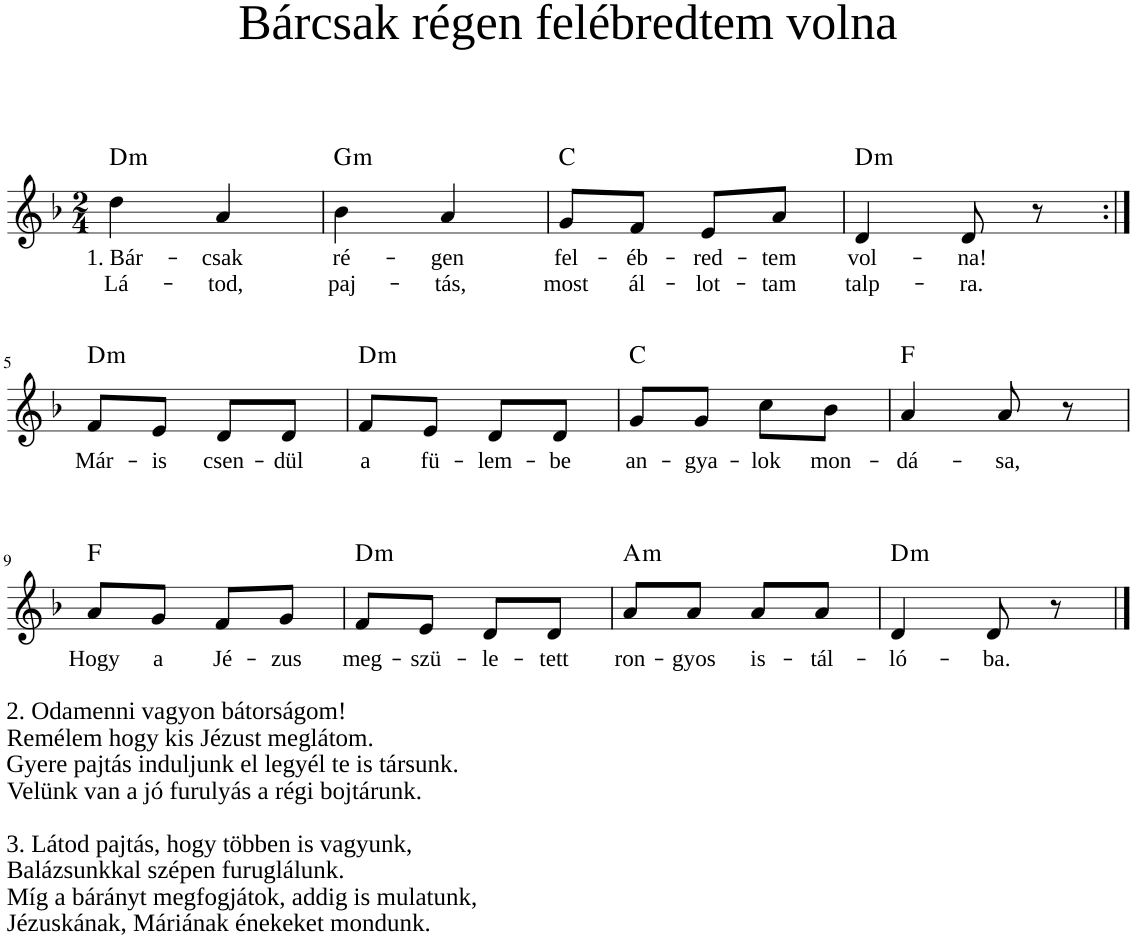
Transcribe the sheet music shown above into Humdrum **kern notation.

**kern	**text	**text	**harte
*part1	*part1	*part1	*part1
*staff1	*staff1	*staff1	*
*I"Voice	*	*	*
*clefG2	*	*	*
*k[b-]	*	*	*
*M2/4	*	*	*
=1	=1	=1	=1
!	!LO:LY:b	!LO:LY:b	!LO:H:kt=m
4dd\	1. Bár-	Lá-	D:min
!	!LO:LY:b	!LO:LY:b	!
4a/	-csak	-tod,	.
=2	=2	=2	=2
!	!LO:LY:b	!LO:LY:b	!LO:H:kt=m
4b-\	ré-	paj-	G:min
!	!LO:LY:b	!LO:LY:b	!
4a/	-gen	-tás,	.
=3	=3	=3	=3
!	!LO:LY:b	!LO:LY:b	!LO:H:kt=N.C.
8g/L	fel-	most	N
!	!LO:LY:b	!LO:LY:b	!
8f/J	-éb-	ál-	.
!	!LO:LY:b	!LO:LY:b	!
8e/L	-red-	-lot-	.
!	!LO:LY:b	!LO:LY:b	!
8a/J	-tem	-tam	.
=4	=4	=4	=4
!	!LO:LY:b	!LO:LY:b	!LO:H:kt=m
4d/	vol-	talp-	D:min
!	!LO:LY:b	!LO:LY:b	!
8d/	-na!	-ra.	.
8r	.	.	.
!!LO:LB:g=z
=5:|!	=5:|!	=5:|!	=5:|!
!	!LO:LY:b	!	!LO:H:kt=m
8f/L	Már-	.	D:min
!	!LO:LY:b	!	!
8e/J	-is	.	.
!	!LO:LY:b	!	!
8d/L	csen-	.	.
!	!LO:LY:b	!	!
8d/J	-dül	.	.
=6	=6	=6	=6
!	!LO:LY:b	!	!LO:H:kt=m
8f/L	a	.	D:min
!	!LO:LY:b	!	!
8e/J	fü-	.	.
!	!LO:LY:b	!	!
8d/L	-lem-	.	.
!	!LO:LY:b	!	!
8d/J	-be	.	.
=7	=7	=7	=7
!	!LO:LY:b	!	!LO:H:kt=N.C.
8g/L	an-	.	N
!	!LO:LY:b	!	!
8g/J	-gya-	.	.
!	!LO:LY:b	!	!
8cc\L	-lok	.	.
!	!LO:LY:b	!	!
8b-\J	mon-	.	.
=8	=8	=8	=8
!	!LO:LY:b	!	!LO:H:kt=N.C.
4a/	-dá-	.	N
!	!LO:LY:b	!	!
8a/	-sa,	.	.
8r	.	.	.
!!LO:LB:g=z
=9	=9	=9	=9
!	!LO:LY:b	!	!LO:H:kt=N.C.
8a/L	Hogy	.	N
!	!LO:LY:b	!	!
8g/J	a	.	.
!	!LO:LY:b	!	!
8f/L	Jé-	.	.
!	!LO:LY:b	!	!
8g/J	-zus	.	.
=10	=10	=10	=10
!	!LO:LY:b	!	!LO:H:kt=m
8f/L	meg-	.	D:min
!	!LO:LY:b	!	!
8e/J	-szü-	.	.
!	!LO:LY:b	!	!
8d/L	-le-	.	.
!	!LO:LY:b	!	!
8d/J	-tett	.	.
=11	=11	=11	=11
!	!LO:LY:b	!	!LO:H:kt=m
8a/L	ron-	.	A:min
!	!LO:LY:b	!	!
8a/J	-gyos	.	.
!	!LO:LY:b	!	!
8a/L	is-	.	.
!	!LO:LY:b	!	!
8a/J	-tál-	.	.
=12	=12	=12	=12
!	!LO:LY:b	!	!LO:H:kt=m
4d/	-ló-	.	D:min
!	!LO:LY:b	!	!
8d/	-ba.	.	.
8r	.	.	.
==	==	==	==
*-	*-	*-	*-
